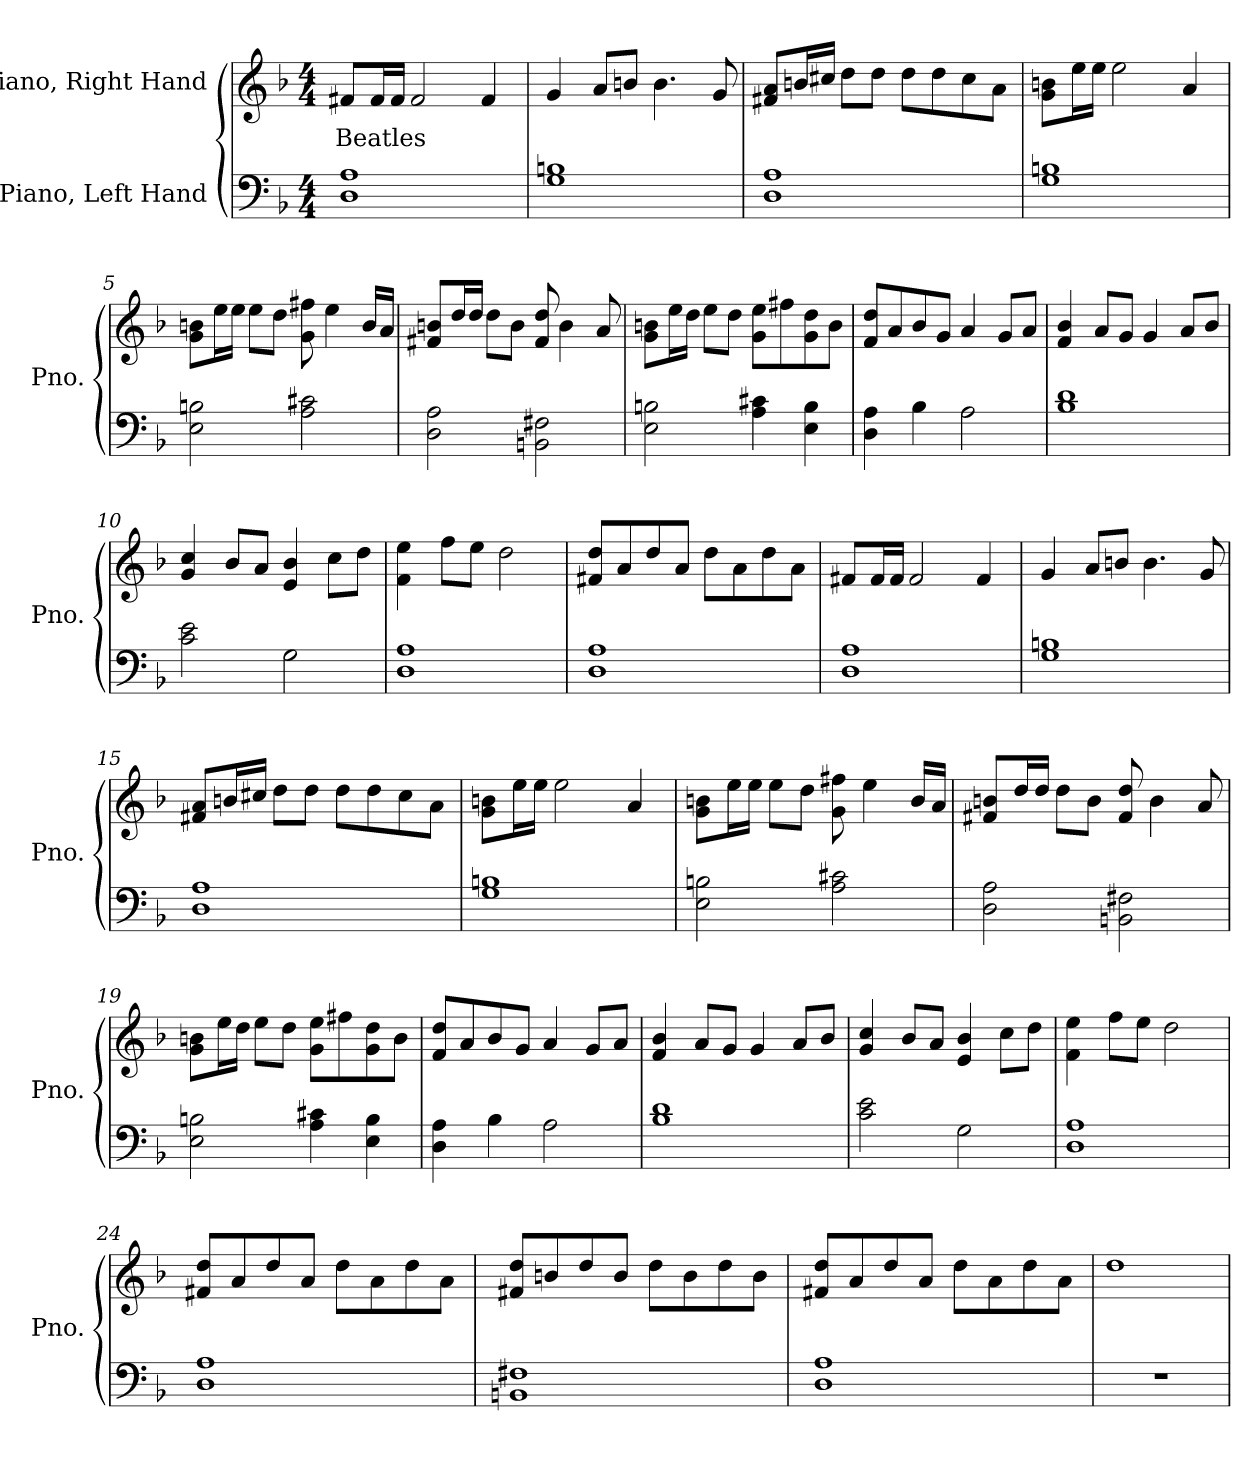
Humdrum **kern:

**kern	**kern	**text
*part2	*part1	*part1
*staff2	*staff1	*staff1
*I"Piano, Left Hand	*I"Piano, Right Hand	*
*I'Pno.	*I'Pno.	*
*clefF4	*clefG2	*
*k[b-]	*k[b-]	*
*M4/4	*M4/4	*
*MM90	*MM90	*
=1	=1	=1
!	!	!LO:LY:b
1D 1A	8f#X/L	Beatles
.	16f#/L	.
.	16f#/JJ	.
.	2f#/	.
.	4f#/	.
=2	=2	=2
1G 1Bn	4g/	.
.	8a/L	.
.	8bn/J	.
.	4.b\	.
.	8g/	.
=3	=3	=3
1D 1A	8f#X/ 8a/L	.
.	16bn/L	.
.	16cc#X/JJ	.
.	8dd\L	.
.	8dd\J	.
.	8dd\L	.
.	8dd\	.
.	8cc#\	.
.	8a\J	.
=4	=4	=4
1G 1Bn	8g\ 8bn\L	.
.	16ee\L	.
.	16ee\JJ	.
.	2ee\	.
.	4a/	.
!!LO:LB:g=z
=5	=5	=5
2E\ 2Bn\	8g\ 8bn\L	.
.	16ee\L	.
.	16ee\JJ	.
.	8ee\L	.
.	8dd\J	.
2A\ 2c#X\	8g\ 8ff#X\	.
.	4ee\	.
.	16b/LL	.
.	16a/JJ	.
=6	=6	=6
2D\ 2A\	8f#X/ 8bn/L	.
.	16dd/L	.
.	16dd/JJ	.
.	8dd\L	.
.	8b\J	.
2BBn\ 2F#X\	8f#/ 8dd/	.
.	4b\	.
.	8a/	.
=7	=7	=7
2E\ 2Bn\	8g\ 8bn\L	.
.	16ee\L	.
.	16dd\JJ	.
.	8ee\L	.
.	8dd\J	.
4A\ 4c#X\	8g\ 8ee\L	.
.	8ff#X\	.
4E\ 4B\	8g\ 8dd\	.
.	8b\J	.
=8	=8	=8
4D\ 4A\	8f/ 8dd/L	.
.	8a/	.
4B-\	8b-/	.
.	8g/J	.
2A\	4a/	.
.	8g/L	.
.	8a/J	.
!!LO:LB:g=z
=9	=9	=9
1B- 1d	4f/ 4b-/	.
.	8a/L	.
.	8g/J	.
.	4g/	.
.	8a/L	.
.	8b-/J	.
=10	=10	=10
2c\ 2e\	4g/ 4cc/	.
.	8b-/L	.
.	8a/J	.
2G\	4e/ 4b-/	.
.	8cc\L	.
.	8dd\J	.
=11	=11	=11
1D 1A	4f\ 4ee\	.
.	8ff\L	.
.	8ee\J	.
.	2dd\	.
=12	=12	=12
1D 1A	8f#X/ 8dd/L	.
.	8a/	.
.	8dd/	.
.	8a/J	.
.	8dd\L	.
.	8a\	.
.	8dd\	.
.	8a\J	.
=13	=13	=13
1D 1A	8f#X/L	.
.	16f#/L	.
.	16f#/JJ	.
.	2f#/	.
.	4f#/	.
=14	=14	=14
1G 1Bn	4g/	.
.	8a/L	.
.	8bn/J	.
.	4.b\	.
.	8g/	.
!!LO:LB:g=z
=15	=15	=15
1D 1A	8f#X/ 8a/L	.
.	16bn/L	.
.	16cc#X/JJ	.
.	8dd\L	.
.	8dd\J	.
.	8dd\L	.
.	8dd\	.
.	8cc#\	.
.	8a\J	.
=16	=16	=16
1G 1Bn	8g\ 8bn\L	.
.	16ee\L	.
.	16ee\JJ	.
.	2ee\	.
.	4a/	.
=17	=17	=17
2E\ 2Bn\	8g\ 8bn\L	.
.	16ee\L	.
.	16ee\JJ	.
.	8ee\L	.
.	8dd\J	.
2A\ 2c#X\	8g\ 8ff#X\	.
.	4ee\	.
.	16b/LL	.
.	16a/JJ	.
=18	=18	=18
2D\ 2A\	8f#X/ 8bn/L	.
.	16dd/L	.
.	16dd/JJ	.
.	8dd\L	.
.	8b\J	.
2BBn\ 2F#X\	8f#/ 8dd/	.
.	4b\	.
.	8a/	.
!!LO:LB:g=z
=19	=19	=19
2E\ 2Bn\	8g\ 8bn\L	.
.	16ee\L	.
.	16dd\JJ	.
.	8ee\L	.
.	8dd\J	.
4A\ 4c#X\	8g\ 8ee\L	.
.	8ff#X\	.
4E\ 4B\	8g\ 8dd\	.
.	8b\J	.
=20	=20	=20
4D\ 4A\	8f/ 8dd/L	.
.	8a/	.
4B-\	8b-/	.
.	8g/J	.
2A\	4a/	.
.	8g/L	.
.	8a/J	.
=21	=21	=21
1B- 1d	4f/ 4b-/	.
.	8a/L	.
.	8g/J	.
.	4g/	.
.	8a/L	.
.	8b-/J	.
=22	=22	=22
2c\ 2e\	4g/ 4cc/	.
.	8b-/L	.
.	8a/J	.
2G\	4e/ 4b-/	.
.	8cc\L	.
.	8dd\J	.
=23	=23	=23
1D 1A	4f\ 4ee\	.
.	8ff\L	.
.	8ee\J	.
.	2dd\	.
!!LO:LB:g=z
=24	=24	=24
1D 1A	8f#X/ 8dd/L	.
.	8a/	.
.	8dd/	.
.	8a/J	.
.	8dd\L	.
.	8a\	.
.	8dd\	.
.	8a\J	.
=25	=25	=25
1BBn 1F#X	8f#X/ 8dd/L	.
.	8bn/	.
.	8dd/	.
.	8b/J	.
.	8dd\L	.
.	8b\	.
.	8dd\	.
.	8b\J	.
=26	=26	=26
1D 1A	8f#X/ 8dd/L	.
.	8a/	.
.	8dd/	.
.	8a/J	.
.	8dd\L	.
.	8a\	.
.	8dd\	.
.	8a\J	.
=27	=27	=27
1r	1dd	.
=	=	=
*-	*-	*-
